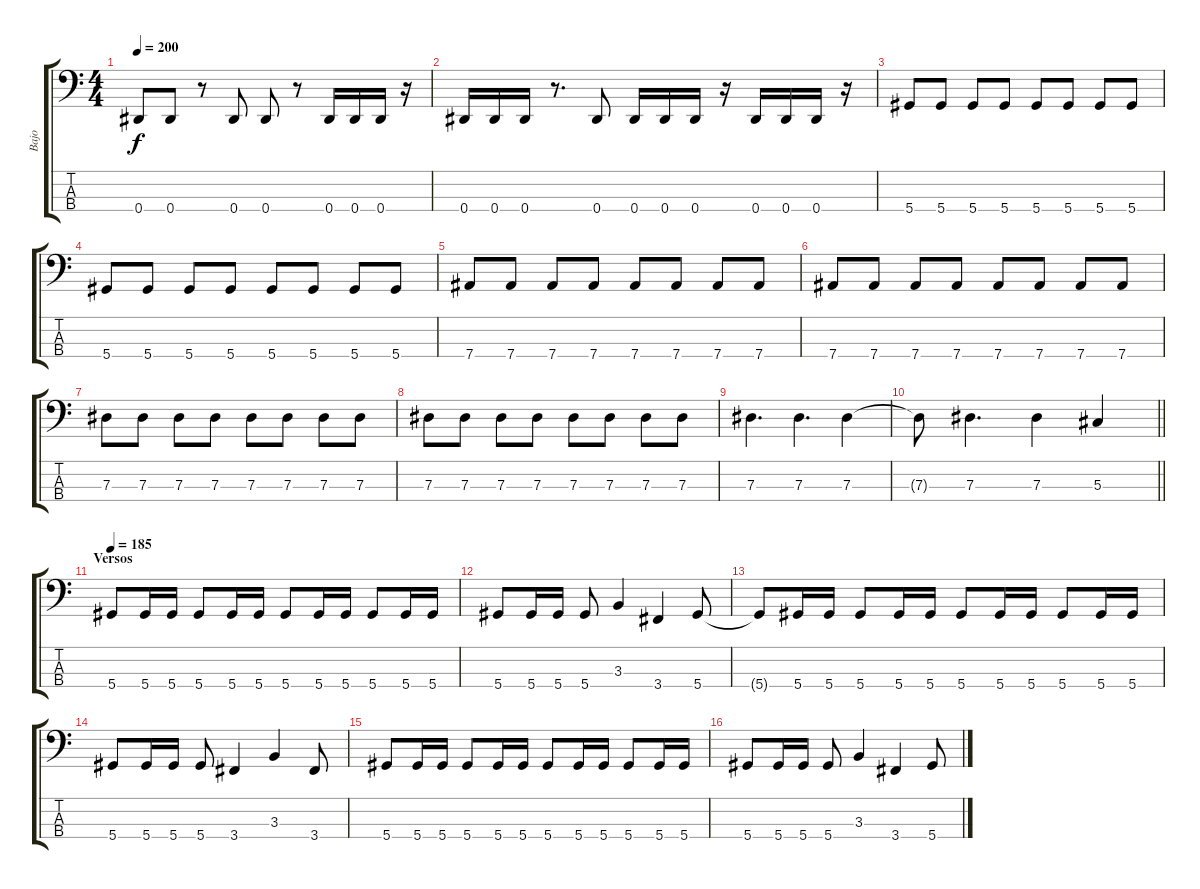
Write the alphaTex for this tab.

\track ("Bajo" "Bajo") {instrument electricbasspick}
\staff {score tabs}
\tuning (Gb2 Db2 Ab1 Eb1) {hide}
\ts (4 4)
\tempo 200
\clef f4
\ks c
0.4.8{dy f} 0.4.8 r.8 0.4.8 0.4.8 r.8 0.4.16 0.4.16 0.4.16 r.16 |
0.4.16 0.4.16 0.4.16 r.8{d} 0.4.8 0.4.16 0.4.16 0.4.16 r.16 0.4.16 0.4.16 0.4.16 r.16 |
5.4.8 5.4.8 5.4.8 5.4.8 5.4.8 5.4.8 5.4.8 5.4.8 |
5.4.8 5.4.8 5.4.8 5.4.8 5.4.8 5.4.8 5.4.8 5.4.8 |
7.4.8 7.4.8 7.4.8 7.4.8 7.4.8 7.4.8 7.4.8 7.4.8 |
7.4.8 7.4.8 7.4.8 7.4.8 7.4.8 7.4.8 7.4.8 7.4.8 |
7.3.8 7.3.8 7.3.8 7.3.8 7.3.8 7.3.8 7.3.8 7.3.8 |
7.3.8 7.3.8 7.3.8 7.3.8 7.3.8 7.3.8 7.3.8 7.3.8 |
7.3.4{d} 7.3.4{d} 7.3.4 |
\barLineRight lightlight
7.3{t}.8 7.3.4{d} 7.3.4 5.3.4 |
\section ("" "Versos")
\tempo 185
5.4.8 5.4.16 5.4.16 5.4.8 5.4.16 5.4.16 5.4.8 5.4.16 5.4.16 5.4.8 5.4.16 5.4.16 |
5.4.8 5.4.16 5.4.16 5.4.8 3.3.4 3.4.4 5.4.8 |
5.4{t}.8 5.4.16 5.4.16 5.4.8 5.4.16 5.4.16 5.4.8 5.4.16 5.4.16 5.4.8 5.4.16 5.4.16 |
5.4.8 5.4.16 5.4.16 5.4.8 3.4.4 3.3.4 3.4.8 |
5.4.8 5.4.16 5.4.16 5.4.8 5.4.16 5.4.16 5.4.8 5.4.16 5.4.16 5.4.8 5.4.16 5.4.16 |
5.4.8 5.4.16 5.4.16 5.4.8 3.3.4 3.4.4 5.4.8
